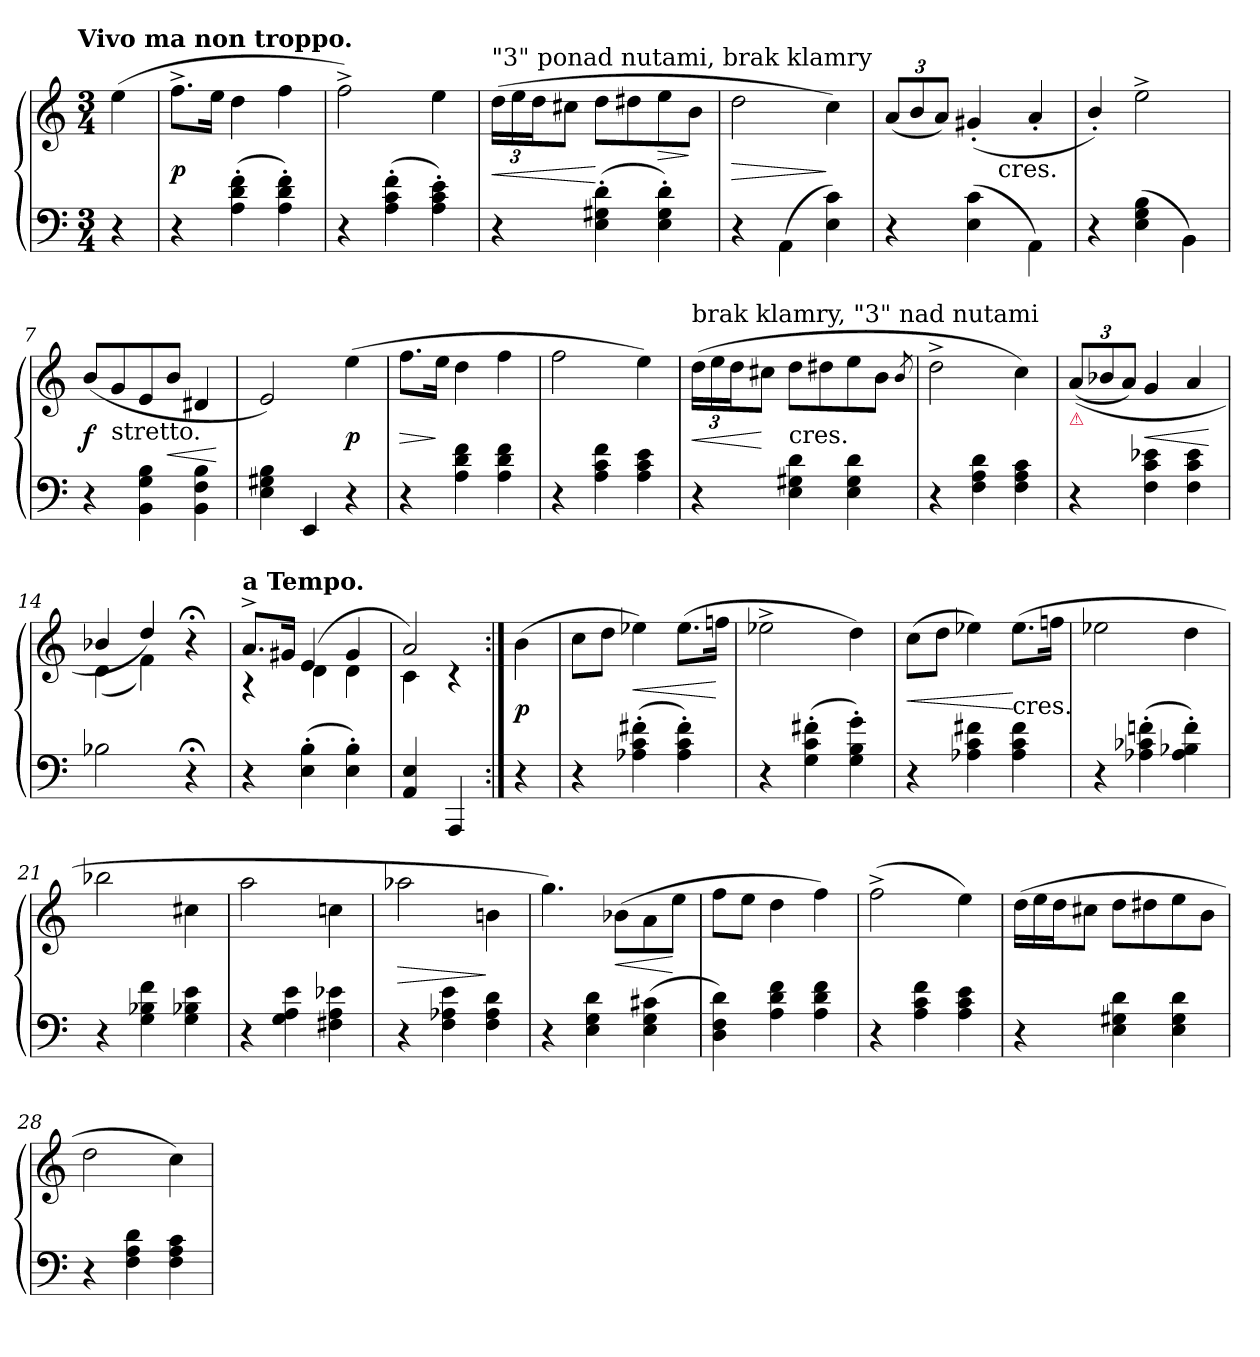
**kern	**kern	**dynam
*part1	*part1	*part1
*staff2	*staff1	*staff1/2
*clefF4	*clefG2	*
*k[]	*k[]	*
*a:	*a:	*
!!LO:TX:omd:t=Vivo ma non troppo.
*M3/4	*M3/4	*
*MM160	*MM160	*
=	=	=
4r	(>4ee	.
=1	=1	=1
4r	8.ff^<L	p
.	16eeJk	.
(>4A'> 4d'> 4f'>	4dd	.
4A'> 4d'> 4f'>)	4ff	.
=2	=2	=2
4r	2ff^<)	.
(>4A'> 4c'> 4f'>	.	.
4A'> 4c'> 4e'>)	4ee	.
=3	=3	=3
!	!LO:TX:a:t="3" ponad nutami, brak klamry	!
4r	(>24ddLL	<
.	24ee	.
.	24ddJ	.
.	8cc#XJ	.
(>4E'> 4G#X'> 4d'>	8ddL	[
.	8dd#X	.
4E'> 4G#'> 4d'>)	8ee	>
.	8bJ	]
=4	=4	=4
4r	2dd	>
(>4AA\	.	.
4E 4c)	4cc)	]
=5	=5	=5
!	!LO:TX:a:t="3" ponad nutami	!
*	*^	*
4r	(<12aL	4.ryy	.
.	12b	.	.
.	12aJ)	.	.
(>4E 4c	(<4g#X'<	.	.
!	!	!LO:TX:c:t=cres.	!
.	.	4.ryy	.
4AA\)	4a'<	.	.
*	*v	*v	*
=6	=6	=6
4r	4b'/)	.
(>4E 4G 4B	2ee^>	.
4BB\)	.	.
=7	=7	=7
4r	(<8bL	f
!	!LO:TX:b:t=stretto.	!
.	8g	.
4BB 4G 4B	8e	.
.	8bJ	<
4BB 4F 4B	4d#X	.
.	.	[
=8	=8	=8
4E 4G#X 4B	2e)	.
4EE	.	.
4r	(>4ee	p
=9	=9	=9
4r	8.ffL	>
.	16eeJk	]
4A 4d 4f	4dd	.
4A 4d 4f	4ff	.
=10	=10	=10
4r	2ff	.
4A 4c 4f	.	.
4A 4c 4e	4ee)	.
=11	=11	=11
!	!LO:TX:a:t=brak klamry, "3" nad nutami	!
4r	(>24ddLL	<
.	24ee	.
.	24ddJ	.
.	8cc#XJ	[
!	!LO:TX:c:t=cres.	!
4E 4G#X 4d	8ddL	.
.	8dd#X	.
4E 4G# 4d	8ee	.
.	8bJ	.
.	8qb/	.
=12	=12	=12
4r	2dd^<	.
4F 4A 4d	.	.
4F 4A 4c	4cc)	.
=13	=13	=13
!	!LO:TX:b:color=crimson:t=⚠	!
4r	(<(>12aL	.
.	12b-X	.
.	12aJ)	.
4F 4c 4e-X	4g	<
4F 4c 4e-	4a	.
.	.	[
=14	=14	=14
*	*^	*
2B-X	4b-X	(<4d	.
.	4dd)	4f)	.
4r;<	4r;<	4ryy	.
=15	=15	=15	=15
!	!LO:TX:a:B:t=a Tempo.	!	!
4r	8.a^>L	4r	.
.	16g#XJk	.	.
(>4E'> 4B'>	(>4e	4d	.
4E'> 4B'>)	4g#	4d	.
=16	=16	=16	=16
4AA 4E	2a)	4c	.
4AAA	.	4rc	.
!	!	!LO:TX:a:B:t=Fine.	!
*	*v	*v	*
=:|!	=:|!	=:|!
4r	(>4b	p
=17	=17	=17
4r	8ccL	.
.	8ddJ	.
(>4A-X'> 4c'> 4f#X'>	4ee-X)	<
4A-'> 4c'> 4f#'>)	(>8.ee-L	.
.	16ffnJk	[
=18	=18	=18
4r	2ee-X^<	.
(>4G'> 4c'> 4f#X'>	.	.
4G'> 4B'> 4g'>)	4dd)	.
=19	=19	=19
4r	(>8ccL	<
.	8ddJ	.
4A-X 4c 4f#X	4ee-X)	.
!	!LO:TX:c:t=cres.	!
4A- 4c 4f#	(>8.ee-L	[
.	16ffnJk	.
=20	=20	=20
4r	2ee-X	.
(>4A-X'> 4c-X'> 4fn'>	.	.
4A-'> 4B-X'> 4f'>)	4dd	.
=21	=21	=21
4r	2bb-X	.
4G 4B-X 4f	.	.
4G 4B-X 4e	4cc#X	.
=22	=22	=22
4r	2aa	.
4G 4A 4e	.	.
4F#X 4A 4e-X	4ccn	.
=23	=23	=23
4r	2aa-X	>
4F 4A-X 4e	.	.
4F 4A- 4d	4bn	]
=24	=24	=24
4r	4.gg)	.
4E 4G 4d	.	.
.	(>8b-XL	<
(>4E 4G 4c#X	8a	.
.	8eeJ	[
=25	=25	=25
4D 4F 4d)	8ffL	.
.	8eeJ	.
4A 4d 4f	4dd	.
4A 4d 4f	4ff)	.
=26	=26	=26
4r	(>2ff^<	.
4A 4c 4f	.	.
4A 4c 4e	4ee)	.
=27	=27	=27
*	*Xtuplet	*
4r	(>24ddLL	.
.	24ee	.
.	24ddJ	.
.	8cc#XJ	.
4E 4G#X 4d	8ddL	.
.	8dd#X	.
4E 4G# 4d	8ee	.
.	8bJ	.
=28	=28	=28
4r	2dd	.
4F 4A 4d	.	.
4F 4A 4c	4cc)	.
=	=	=
*-	*-	*-
